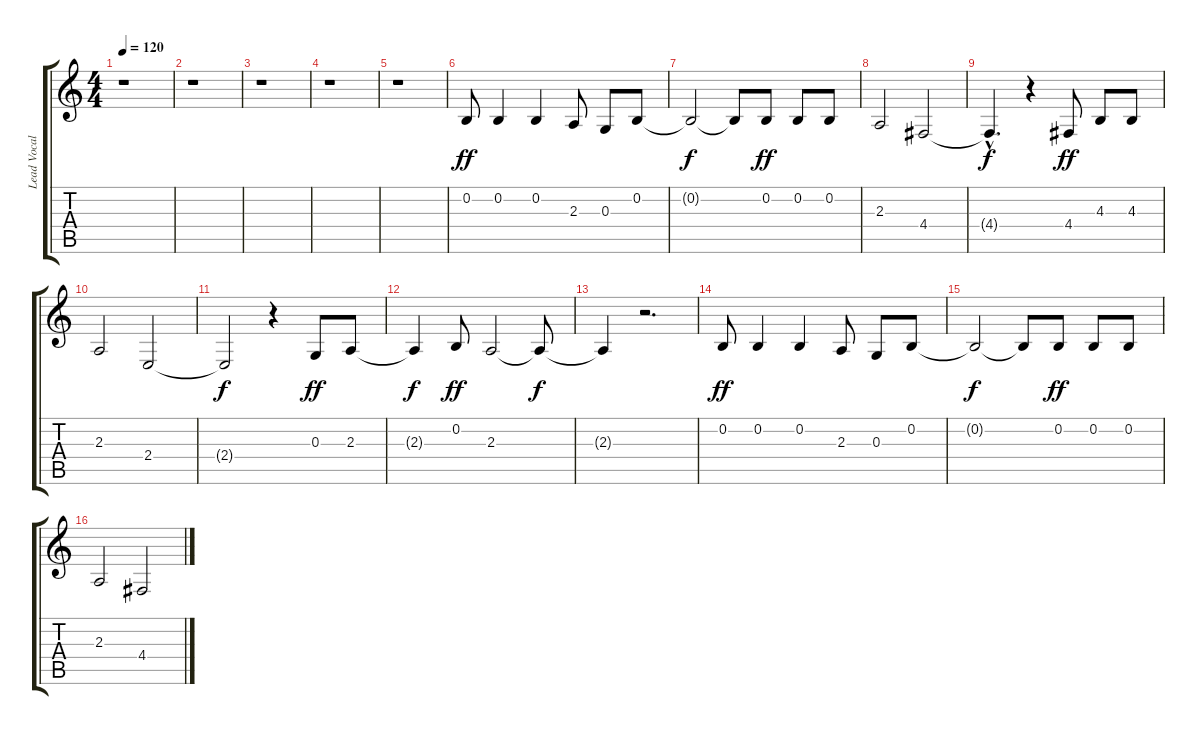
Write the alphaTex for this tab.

\track ("Lead Vocal I" "Lead Vocal") {instrument lead6voice}
\staff {score tabs}
\tuning (E4 B3 G3 D3 A2 E2) {hide}
\ts (4 4)
\tempo 120
\clef g2
\ks c
r.1{dy ff instrument lead6voice} |
r.1 |
r.1 |
r.1 |
r.1 |
0.2.8 0.2.4 0.2.4 2.3.8 0.3.8 0.2.8 |
0.2{t}.2{dy f} 0.2{t}.8 0.2.8{dy ff} 0.2.8 0.2.8 |
2.3.2 4.4.2 |
4.4{hac t}.4{d dy f} r.4 4.4.8{dy ff} 4.3.8 4.3.8 |
2.3.2 2.4.2 |
2.4{t}.2{dy f} r.4 0.3.8{dy ff} 2.3.8 |
2.3{t}.4{dy f} 0.2.8{dy ff} 2.3.2 2.3{t}.8{dy f} |
2.3{t}.4 r.2{d} |
0.2.8{dy ff} 0.2.4 0.2.4 2.3.8 0.3.8 0.2.8 |
0.2{t}.2{dy f} 0.2{t}.8 0.2.8{dy ff} 0.2.8 0.2.8 |
2.3.2 4.4.2
